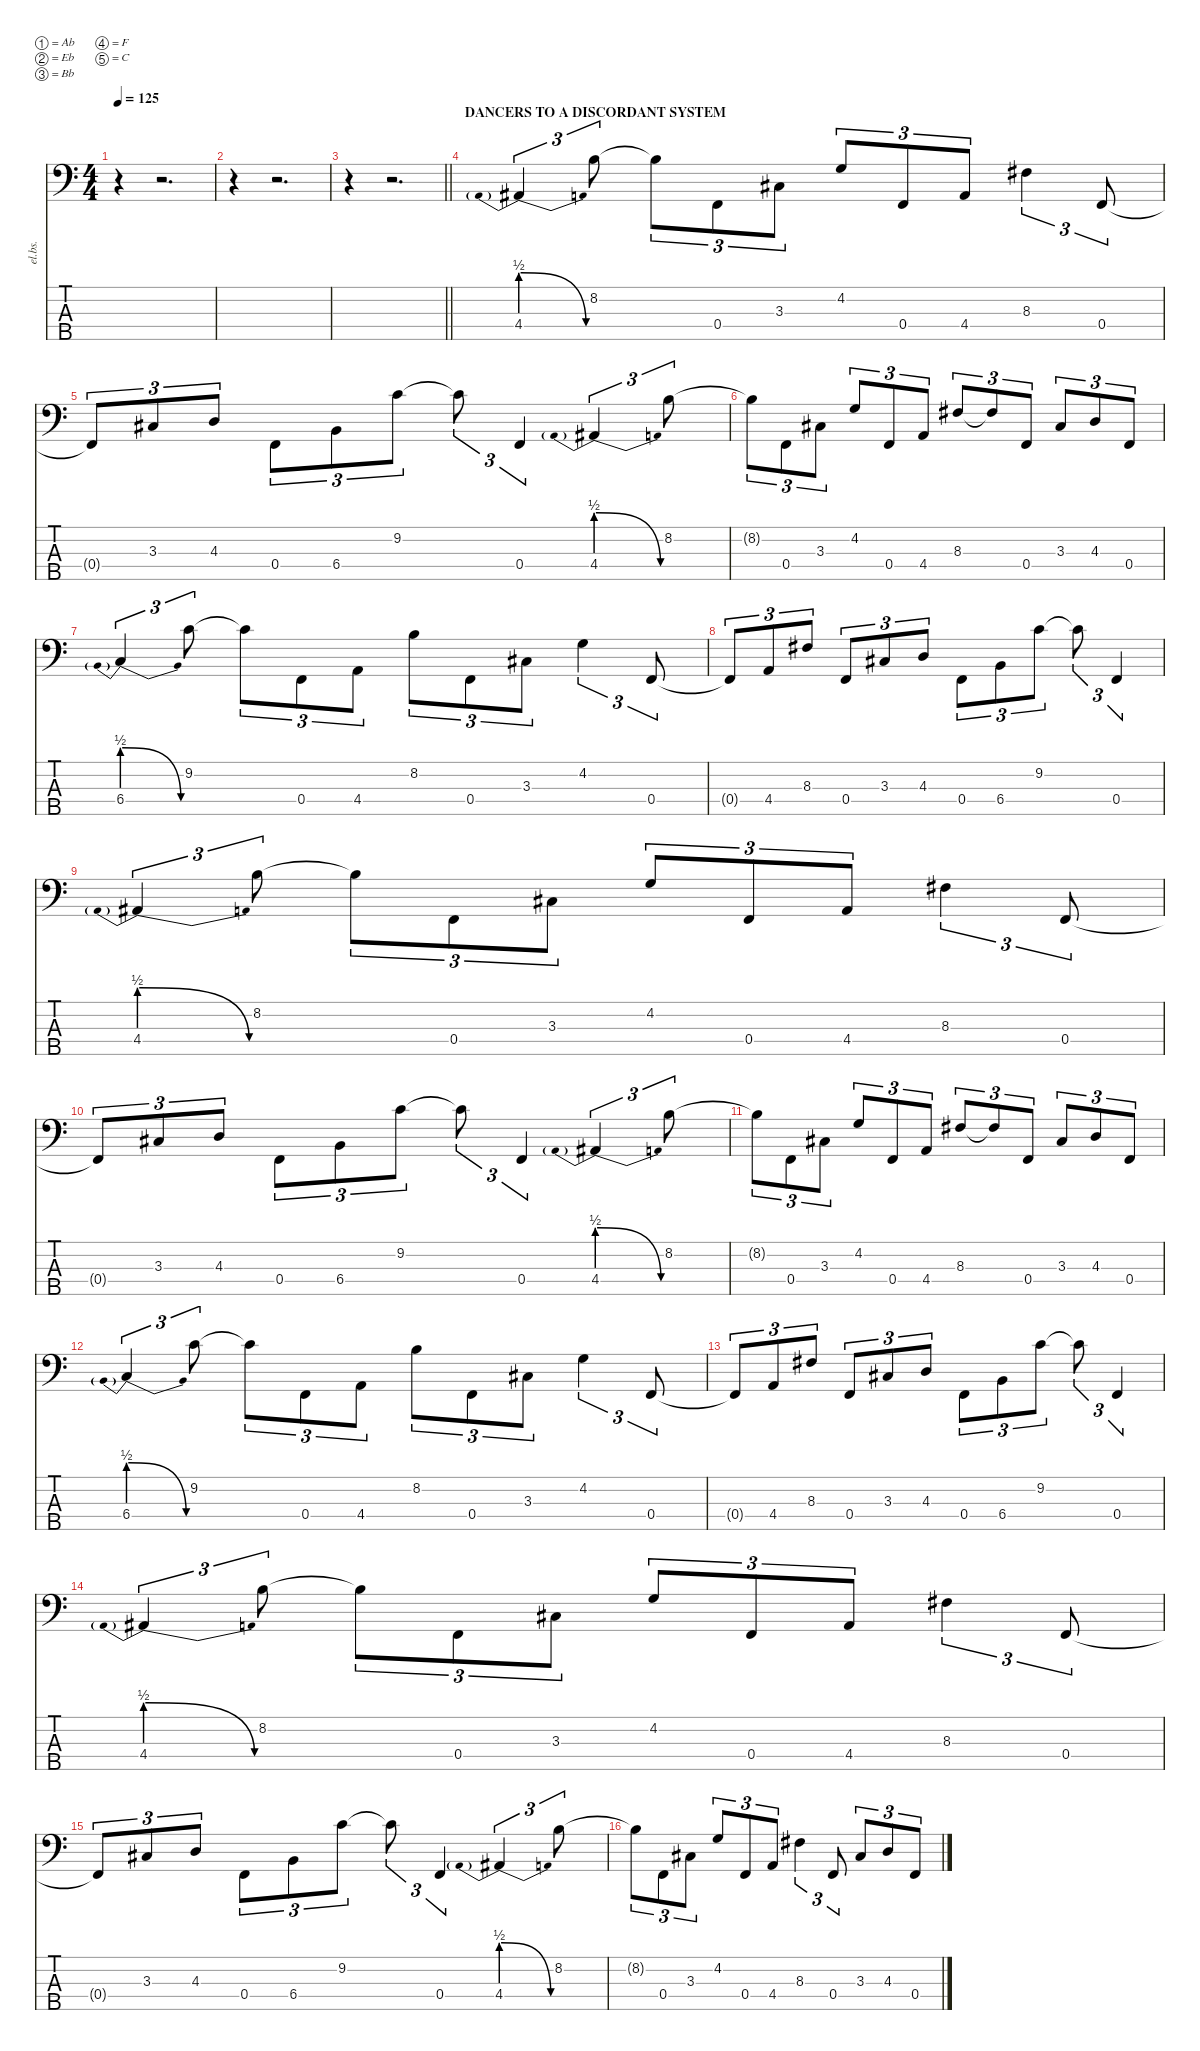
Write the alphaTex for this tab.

\defaultSystemsLayout 4
\hideDynamics
\bracketExtendMode nobrackets
\track ("BASS (Dick Lovgren)" "el.bs.") {instrument slapbass1}
\staff {score tabs}
\tuning (Ab2 Eb2 Bb1 F1 C1)
\ts (4 4)
\tempo 125
\clef f4
\ks c
r.4{dy f} r.2{d} |
r.4 r.2{d} |
\barLineRight lightlight
r.4 r.2{d} |
\section ("" "DANCERS TO A DISCORDANT SYSTEM")
4.4{be (prebendrelease 0 2 30 0)}.4{tu (3 2)} 8.2.8{tu (3 2)} 8.2{t}.8{tu (3 2)} 0.4.8{tu (3 2)} 3.3{acc #}.8{tu (3 2)} 4.2.8{tu (3 2)} 0.4.8{tu (3 2)} 4.4.8{tu (3 2)} 8.3{acc #}.4{tu (3 2)} 0.4.8{tu (3 2)} |
0.4{t}.8{tu (3 2)} 3.3{acc #}.8{tu (3 2)} 4.3.8{tu (3 2)} 0.4.8{tu (3 2)} 6.4.8{tu (3 2)} 9.2.8{tu (3 2)} 9.2{t}.8{tu (3 2)} 0.4.4{tu (3 2)} 4.4{be (prebendrelease 0 2 30 0)}.4{tu (3 2)} 8.2.8{tu (3 2)} |
8.2{t}.8{tu (3 2)} 0.4.8{tu (3 2)} 3.3{acc #}.8{tu (3 2)} 4.2.8{tu (3 2)} 0.4.8{tu (3 2)} 4.4.8{tu (3 2)} 8.3{acc #}.8{tu (3 2)} 8.3{t acc #}.8{tu (3 2)} 0.4.8{tu (3 2)} 3.3{acc #}.8{tu (3 2)} 4.3.8{tu (3 2)} 0.4.8{tu (3 2)} |
6.4{be (prebendrelease 0 2 30 0)}.4{tu (3 2)} 9.2.8{tu (3 2)} 9.2{t}.8{tu (3 2)} 0.4.8{tu (3 2)} 4.4.8{tu (3 2)} 8.2.8{tu (3 2)} 0.4.8{tu (3 2)} 3.3{acc #}.8{tu (3 2)} 4.2.4{tu (3 2)} 0.4.8{tu (3 2)} |
0.4{t}.8{tu (3 2)} 4.4.8{tu (3 2)} 8.3{acc #}.8{tu (3 2)} 0.4.8{tu (3 2)} 3.3{acc #}.8{tu (3 2)} 4.3.8{tu (3 2)} 0.4.8{tu (3 2)} 6.4.8{tu (3 2)} 9.2.8{tu (3 2)} 9.2{t}.8{tu (3 2)} 0.4.4{tu (3 2)} |
4.4{be (prebendrelease 0 2 30 0)}.4{tu (3 2)} 8.2.8{tu (3 2)} 8.2{t}.8{tu (3 2)} 0.4.8{tu (3 2)} 3.3{acc #}.8{tu (3 2)} 4.2.8{tu (3 2)} 0.4.8{tu (3 2)} 4.4.8{tu (3 2)} 8.3{acc #}.4{tu (3 2)} 0.4.8{tu (3 2)} |
0.4{t}.8{tu (3 2)} 3.3{acc #}.8{tu (3 2)} 4.3.8{tu (3 2)} 0.4.8{tu (3 2)} 6.4.8{tu (3 2)} 9.2.8{tu (3 2)} 9.2{t}.8{tu (3 2)} 0.4.4{tu (3 2)} 4.4{be (prebendrelease 0 2 30 0)}.4{tu (3 2)} 8.2.8{tu (3 2)} |
8.2{t}.8{tu (3 2)} 0.4.8{tu (3 2)} 3.3{acc #}.8{tu (3 2)} 4.2.8{tu (3 2)} 0.4.8{tu (3 2)} 4.4.8{tu (3 2)} 8.3{acc #}.8{tu (3 2)} 8.3{t acc #}.8{tu (3 2)} 0.4.8{tu (3 2)} 3.3{acc #}.8{tu (3 2)} 4.3.8{tu (3 2)} 0.4.8{tu (3 2)} |
6.4{be (prebendrelease 0 2 30 0)}.4{tu (3 2)} 9.2.8{tu (3 2)} 9.2{t}.8{tu (3 2)} 0.4.8{tu (3 2)} 4.4.8{tu (3 2)} 8.2.8{tu (3 2)} 0.4.8{tu (3 2)} 3.3{acc #}.8{tu (3 2)} 4.2.4{tu (3 2)} 0.4.8{tu (3 2)} |
0.4{t}.8{tu (3 2)} 4.4.8{tu (3 2)} 8.3{acc #}.8{tu (3 2)} 0.4.8{tu (3 2)} 3.3{acc #}.8{tu (3 2)} 4.3.8{tu (3 2)} 0.4.8{tu (3 2)} 6.4.8{tu (3 2)} 9.2.8{tu (3 2)} 9.2{t}.8{tu (3 2)} 0.4.4{tu (3 2)} |
4.4{be (prebendrelease 0 2 30 0)}.4{tu (3 2)} 8.2.8{tu (3 2)} 8.2{t}.8{tu (3 2)} 0.4.8{tu (3 2)} 3.3{acc #}.8{tu (3 2)} 4.2.8{tu (3 2)} 0.4.8{tu (3 2)} 4.4.8{tu (3 2)} 8.3{acc #}.4{tu (3 2)} 0.4.8{tu (3 2)} |
0.4{t}.8{tu (3 2)} 3.3{acc #}.8{tu (3 2)} 4.3.8{tu (3 2)} 0.4.8{tu (3 2)} 6.4.8{tu (3 2)} 9.2.8{tu (3 2)} 9.2{t}.8{tu (3 2)} 0.4.4{tu (3 2)} 4.4{be (prebendrelease 0 2 30 0)}.4{tu (3 2)} 8.2.8{tu (3 2)} |
8.2{t}.8{tu (3 2)} 0.4.8{tu (3 2)} 3.3{acc #}.8{tu (3 2)} 4.2.8{tu (3 2)} 0.4.8{tu (3 2)} 4.4.8{tu (3 2)} 8.3{acc #}.4{tu (3 2)} 0.4.8{tu (3 2)} 3.3{acc #}.8{tu (3 2)} 4.3.8{tu (3 2)} 0.4.8{tu (3 2)}
